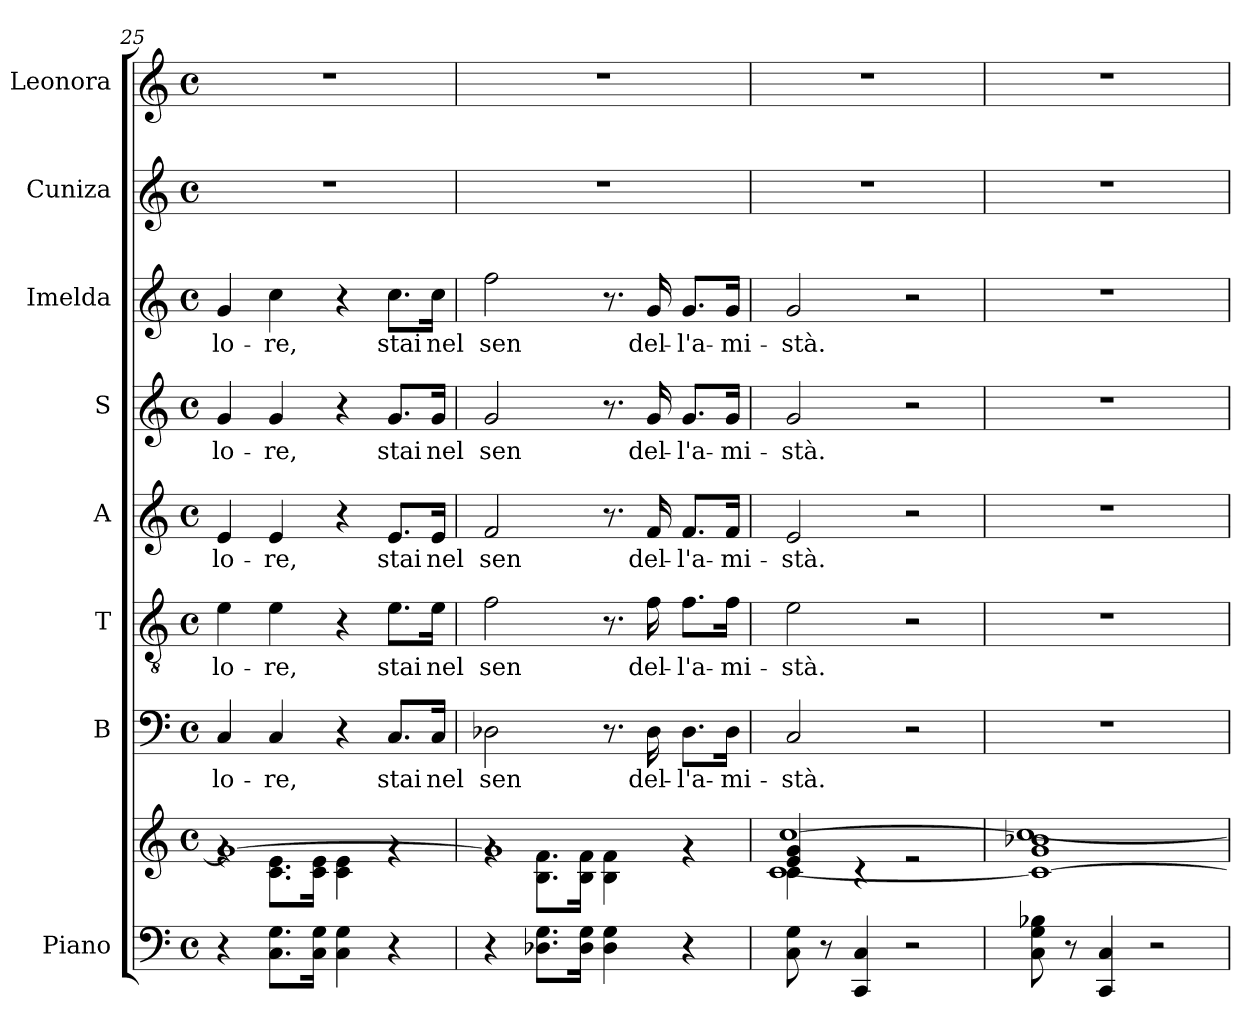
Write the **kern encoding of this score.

**kern	**kern	**kern	**text	**kern	**text	**kern	**text	**kern	**text	**kern	**text	**kern	**kern
*part8	*part8	*part7	*part7	*part6	*part6	*part5	*part5	*part4	*part4	*part3	*part3	*part2	*part1
*staff9	*staff8	*staff7	*staff7	*staff6	*staff6	*staff5	*staff5	*staff4	*staff4	*staff3	*staff3	*staff2	*staff1
*I"Piano	*	*I"B	*	*I"T	*	*I"A	*	*I"S	*	*I"Imelda	*	*I"Cuniza	*I"Leonora
*I'Pno	*	*I'B	*	*I'T	*	*I'A	*	*I'S	*	*	*	*	*
*clefF4	*clefG2	*clefF4	*	*clefGv2	*	*clefG2	*	*clefG2	*	*clefG2	*	*clefG2	*clefG2
*k[]	*k[]	*k[]	*	*k[]	*	*k[]	*	*k[]	*	*k[]	*	*k[]	*k[]
*M4/4	*M4/4	*M4/4	*	*M4/4	*	*M4/4	*	*M4/4	*	*M4/4	*	*M4/4	*M4/4
*met(c)	*met(c)	*met(c)	*	*met(c)	*	*met(c)	*	*met(c)	*	*met(c)	*	*met(c)	*met(c)
=25	=25	=25	=25	=25	=25	=25	=25	=25	=25	=25	=25	=25	=25
*	*^	*	*	*	*	*	*	*	*	*	*	*	*
4r	1g_	4rg	4C/	-lo-	4e\	-lo-	4e/	-lo-	4g/	-lo-	4g/	-lo-	1r	1r
8.C\ 8.G\L	.	8.c\ 8.e\L	4C/	-re,	4e\	-re,	4e/	-re,	4g/	-re,	4cc\	-re,	.	.
16C\ 16G\Jk	.	16c\ 16e\Jk	.	.	.	.	.	.	.	.	.	.	.	.
4C\ 4G\	.	4c\ 4e\	4r	.	4r	.	4r	.	4r	.	4r	.	.	.
4r	.	4rg	8.C/L	stai	8.e\L	stai	8.e/L	stai	8.g/L	stai	8.cc\L	stai	.	.
.	.	.	16C/Jk	nel	16e\Jk	nel	16e/Jk	nel	16g/Jk	nel	16cc\Jk	nel	.	.
=26	=26	=26	=26	=26	=26	=26	=26	=26	=26	=26	=26	=26	=26	=26
4r	1g]	4rg	2D-X\	sen	2f\	sen	2f/	sen	2g/	sen	2ff\	sen	1r	1r
8.D-X\ 8.G\L	.	8.B\ 8.f\L	.	.	.	.	.	.	.	.	.	.	.	.
16D-\ 16G\Jk	.	16B\ 16f\Jk	.	.	.	.	.	.	.	.	.	.	.	.
4D-\ 4G\	.	4B\ 4f\	8.r	.	8.r	.	8.r	.	8.r	.	8.r	.	.	.
.	.	.	16D-\	del-	16f\	del-	16f/	del-	16g/	del-	16g/	del-	.	.
4r	.	4rg	8.D-\L	-l'a-	8.f\L	-l'a-	8.f/L	-l'a-	8.g/L	-l'a-	8.g/L	-l'a-	.	.
.	.	.	16D-\Jk	-mi-	16f\Jk	-mi-	16f/Jk	-mi-	16g/Jk	-mi-	16g/Jk	-mi-	.	.
!!LO:PB:g=z
=27	=27	=27	=27	=27	=27	=27	=27	=27	=27	=27	=27	=27	=27	=27
*	*^	*^	*	*	*	*	*	*	*	*	*	*	*	*
8C\ 8G\	4e/ 4g/	4c\	[1cc	[1c	2C/	-stà.	2e\	-stà.	2e/	-stà.	2g/	-stà.	2g/	-stà.	1r	1r
8r	.	.	.	.	.	.	.	.	.	.	.	.	.	.	.	.
4CC/ 4C/	4rc	2.ryy	.	.	.	.	.	.	.	.	.	.	.	.	.	.
2r	2re	.	.	.	2r	.	2r	.	2r	.	2r	.	2r	.	.	.
*	*	*	*v	*v	*	*	*	*	*	*	*	*	*	*	*	*
=28	=28	=28	=28	=28	=28	=28	=28	=28	=28	=28	=28	=28	=28	=28	=28
8C\ 8G\ 8B-X\	1g 1b-X	1cc_	1c_	1r	.	1r	.	1r	.	1r	.	1r	.	1r	1r
8r	.	.	.	.	.	.	.	.	.	.	.	.	.	.	.
4CC/ 4C/	.	.	.	.	.	.	.	.	.	.	.	.	.	.	.
2r	.	.	.	.	.	.	.	.	.	.	.	.	.	.	.
*	*v	*v	*v	*	*	*	*	*	*	*	*	*	*	*	*
=	=	=	=	=	=	=	=	=	=	=	=	=	=
*-	*-	*-	*-	*-	*-	*-	*-	*-	*-	*-	*-	*-	*-
